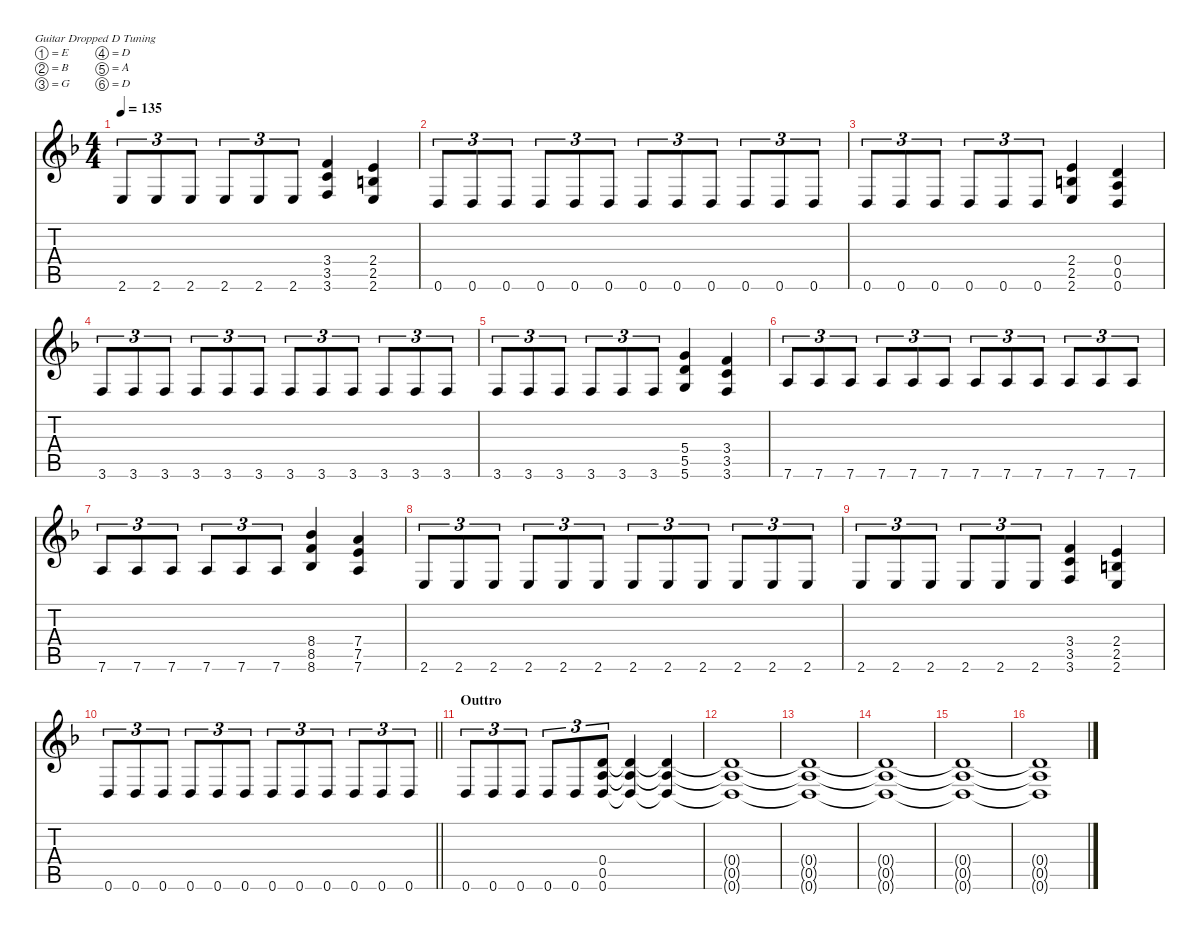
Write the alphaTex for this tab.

\defaultSystemsLayout 4
\hideDynamics
\bracketExtendMode nobrackets
\singleTrackTrackNamePolicy hidden
\multiTrackTrackNamePolicy hidden
\firstSystemTrackNameMode fullname
\firstSystemTrackNameOrientation horizontal
\otherSystemsTrackNameOrientation horizontal
\track ("Rhythm Guitar" "od.guit.") {instrument overdrivenguitar}
\staff {score tabs}
\tuning (E4 B3 G3 D3 A2 D2)
\ts (4 4)
\tempo 135
\clef g2
\ks dminor
2.6{acc forcenatural}.8{tu (3 2) dy f beam Up} 2.6{acc forcenatural}.8{tu (3 2) beam Up} 2.6{acc forcenatural}.8{tu (3 2) beam Up} 2.6{acc forcenatural}.8{tu (3 2) beam Up} 2.6{acc forcenatural}.8{tu (3 2) beam Up} 2.6{acc forcenatural}.8{tu (3 2) beam Up} (3.4{acc forcenatural} 3.5{acc forcenatural} 3.6{acc forcenatural}).4{beam Up} (2.4{acc forcenatural} 2.5{acc forcenatural} 2.6{acc forcenatural}).4{beam Up} |
0.6{acc forcenatural}.8{tu (3 2) beam Up} 0.6{acc forcenatural}.8{tu (3 2) beam Up} 0.6{acc forcenatural}.8{tu (3 2) beam Up} 0.6{acc forcenatural}.8{tu (3 2) beam Up} 0.6{acc forcenatural}.8{tu (3 2) beam Up} 0.6{acc forcenatural}.8{tu (3 2) beam Up} 0.6{acc forcenatural}.8{tu (3 2) beam Up} 0.6{acc forcenatural}.8{tu (3 2) beam Up} 0.6{acc forcenatural}.8{tu (3 2) beam Up} 0.6{acc forcenatural}.8{tu (3 2) beam Up} 0.6{acc forcenatural}.8{tu (3 2) beam Up} 0.6{acc forcenatural}.8{tu (3 2) beam Up} |
0.6{acc forcenatural}.8{tu (3 2) beam Up} 0.6{acc forcenatural}.8{tu (3 2) beam Up} 0.6{acc forcenatural}.8{tu (3 2) beam Up} 0.6{acc forcenatural}.8{tu (3 2) beam Up} 0.6{acc forcenatural}.8{tu (3 2) beam Up} 0.6{acc forcenatural}.8{tu (3 2) beam Up} (2.4{acc forcenatural} 2.5{acc forcenatural} 2.6{acc forcenatural}).4{beam Up} (0.4{acc forcenatural} 0.5{acc forcenatural} 0.6{acc forcenatural}).4{beam Up} |
3.6{acc forcenatural}.8{tu (3 2) beam Up} 3.6{acc forcenatural}.8{tu (3 2) beam Up} 3.6{acc forcenatural}.8{tu (3 2) beam Up} 3.6{acc forcenatural}.8{tu (3 2) beam Up} 3.6{acc forcenatural}.8{tu (3 2) beam Up} 3.6{acc forcenatural}.8{tu (3 2) beam Up} 3.6{acc forcenatural}.8{tu (3 2) beam Up} 3.6{acc forcenatural}.8{tu (3 2) beam Up} 3.6{acc forcenatural}.8{tu (3 2) beam Up} 3.6{acc forcenatural}.8{tu (3 2) beam Up} 3.6{acc forcenatural}.8{tu (3 2) beam Up} 3.6{acc forcenatural}.8{tu (3 2) beam Up} |
3.6{acc forcenatural}.8{tu (3 2) beam Up} 3.6{acc forcenatural}.8{tu (3 2) beam Up} 3.6{acc forcenatural}.8{tu (3 2) beam Up} 3.6{acc forcenatural}.8{tu (3 2) beam Up} 3.6{acc forcenatural}.8{tu (3 2) beam Up} 3.6{acc forcenatural}.8{tu (3 2) beam Up} (5.4{acc forcenatural} 5.5{acc forcenatural} 5.6{acc forcenatural}).4{beam Up} (3.4{acc forcenatural} 3.5{acc forcenatural} 3.6{acc forcenatural}).4{beam Up} |
7.6{acc forcenatural}.8{tu (3 2) beam Up} 7.6{acc forcenatural}.8{tu (3 2) beam Up} 7.6{acc forcenatural}.8{tu (3 2) beam Up} 7.6{acc forcenatural}.8{tu (3 2) beam Up} 7.6{acc forcenatural}.8{tu (3 2) beam Up} 7.6{acc forcenatural}.8{tu (3 2) beam Up} 7.6{acc forcenatural}.8{tu (3 2) beam Up} 7.6{acc forcenatural}.8{tu (3 2) beam Up} 7.6{acc forcenatural}.8{tu (3 2) beam Up} 7.6{acc forcenatural}.8{tu (3 2) beam Up} 7.6{acc forcenatural}.8{tu (3 2) beam Up} 7.6{acc forcenatural}.8{tu (3 2) beam Up} |
7.6{acc forcenatural}.8{tu (3 2) beam Up} 7.6{acc forcenatural}.8{tu (3 2) beam Up} 7.6{acc forcenatural}.8{tu (3 2) beam Up} 7.6{acc forcenatural}.8{tu (3 2) beam Up} 7.6{acc forcenatural}.8{tu (3 2) beam Up} 7.6{acc forcenatural}.8{tu (3 2) beam Up} (8.4{acc b} 8.5{acc forcenatural} 8.6{acc b}).4{beam Up} (7.4{acc forcenatural} 7.5{acc forcenatural} 7.6{acc forcenatural}).4{beam Up} |
2.6{acc forcenatural}.8{tu (3 2) beam Up} 2.6{acc forcenatural}.8{tu (3 2) beam Up} 2.6{acc forcenatural}.8{tu (3 2) beam Up} 2.6{acc forcenatural}.8{tu (3 2) beam Up} 2.6{acc forcenatural}.8{tu (3 2) beam Up} 2.6{acc forcenatural}.8{tu (3 2) beam Up} 2.6{acc forcenatural}.8{tu (3 2) beam Up} 2.6{acc forcenatural}.8{tu (3 2) beam Up} 2.6{acc forcenatural}.8{tu (3 2) beam Up} 2.6{acc forcenatural}.8{tu (3 2) beam Up} 2.6{acc forcenatural}.8{tu (3 2) beam Up} 2.6{acc forcenatural}.8{tu (3 2) beam Up} |
2.6{acc forcenatural}.8{tu (3 2) beam Up} 2.6{acc forcenatural}.8{tu (3 2) beam Up} 2.6{acc forcenatural}.8{tu (3 2) beam Up} 2.6{acc forcenatural}.8{tu (3 2) beam Up} 2.6{acc forcenatural}.8{tu (3 2) beam Up} 2.6{acc forcenatural}.8{tu (3 2) beam Up} (3.4{acc forcenatural} 3.5{acc forcenatural} 3.6{acc forcenatural}).4{beam Up} (2.4{acc forcenatural} 2.5{acc forcenatural} 2.6{acc forcenatural}).4{beam Up} |
\barLineRight lightlight
0.6{acc forcenatural}.8{tu (3 2) beam Up} 0.6{acc forcenatural}.8{tu (3 2) beam Up} 0.6{acc forcenatural}.8{tu (3 2) beam Up} 0.6{acc forcenatural}.8{tu (3 2) beam Up} 0.6{acc forcenatural}.8{tu (3 2) beam Up} 0.6{acc forcenatural}.8{tu (3 2) beam Up} 0.6{acc forcenatural}.8{tu (3 2) beam Up} 0.6{acc forcenatural}.8{tu (3 2) beam Up} 0.6{acc forcenatural}.8{tu (3 2) beam Up} 0.6{acc forcenatural}.8{tu (3 2) beam Up} 0.6{acc forcenatural}.8{tu (3 2) beam Up} 0.6{acc forcenatural}.8{tu (3 2) beam Up} |
\section ("" "Outtro")
0.6{acc forcenatural}.8{tu (3 2) beam Up} 0.6{acc forcenatural}.8{tu (3 2) beam Up} 0.6{acc forcenatural}.8{tu (3 2) beam Up} 0.6{acc forcenatural}.8{tu (3 2) beam Up} 0.6{acc forcenatural}.8{tu (3 2) beam Up} (0.4{acc forcenatural} 0.5{acc forcenatural} 0.6{acc forcenatural}).8{tu (3 2) beam Up} (0.4{t acc forcenatural} 0.5{t acc forcenatural} 0.6{t acc forcenatural}).4{beam Up} (0.4{t acc forcenatural} 0.5{t acc forcenatural} 0.6{t acc forcenatural}).4{beam Up} |
(0.4{t acc forcenatural} 0.5{t acc forcenatural} 0.6{t acc forcenatural}).1{beam Up} |
(0.4{t acc forcenatural} 0.5{t acc forcenatural} 0.6{t acc forcenatural}).1{beam Up} |
(0.4{t acc forcenatural} 0.5{t acc forcenatural} 0.6{t acc forcenatural}).1{beam Up} |
(0.4{t acc forcenatural} 0.5{t acc forcenatural} 0.6{t acc forcenatural}).1{beam Up} |
(0.4{t acc forcenatural} 0.5{t acc forcenatural} 0.6{t acc forcenatural}).1{beam Up}
